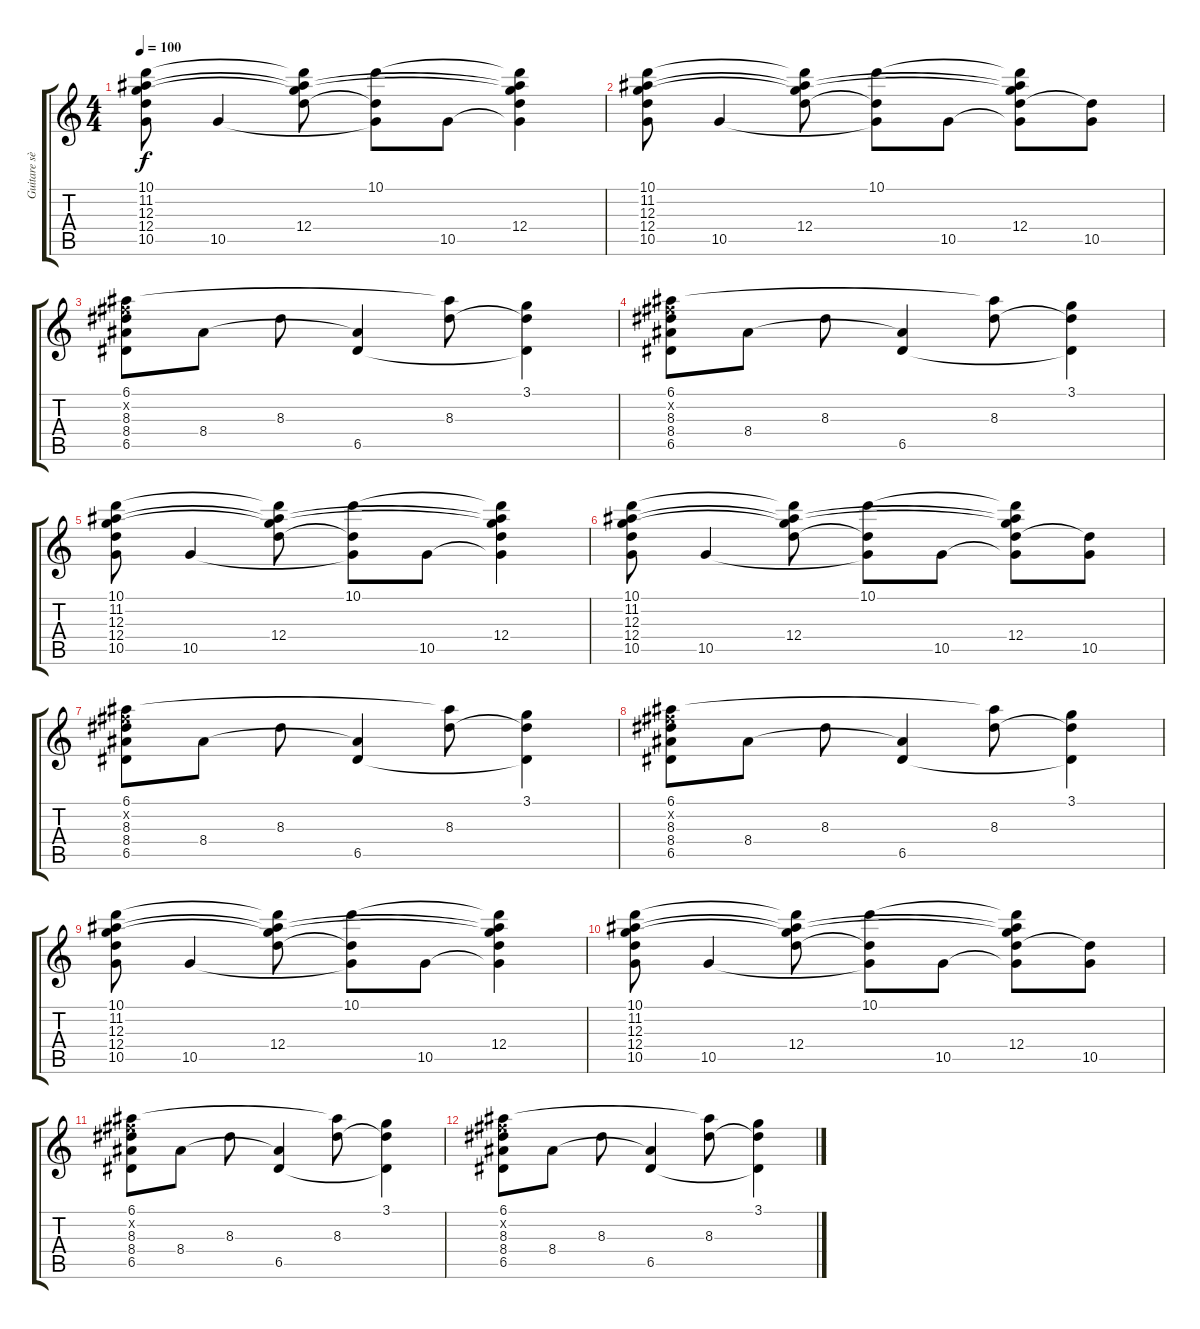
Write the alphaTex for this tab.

\track ("Guitare sèche solo" "Guitare sè") {instrument acousticguitarnylon}
\staff {score tabs}
\tuning (E4 B3 G3 D3 A2 E2) {hide}
\ts (4 4)
\tempo 100
\clef g2
\ks c
(10.1 11.2 12.3 12.4 10.5).8{dy f} 10.5.4 (10.1{t} 11.2{t} 12.3{t} 12.4).8 (10.1 12.4{t} 10.5{t}).8 10.5.8 (10.1{t} 11.2{t} 12.3{t} 12.4 10.5{t}).4 |
(10.1 11.2 12.3 12.4 10.5).8 10.5.4 (10.1{t} 11.2{t} 12.3{t} 12.4).8 (10.1 12.4{t} 10.5{t}).8 10.5.8 (10.1{t} 11.2{t} 12.3{t} 12.4 10.5{t}).8 (12.4{t} 10.5).8 |
(6.1 7.2{x} 8.3 8.4 6.5).8 8.4.8 8.3.8 (8.4{t} 6.5).4 (6.1{t} 8.3).8 (3.1 8.3{t} 6.5{t}).4 |
(6.1 7.2{x} 8.3 8.4 6.5).8 8.4.8 8.3.8 (8.4{t} 6.5).4 (6.1{t} 8.3).8 (3.1 8.3{t} 6.5{t}).4 |
(10.1 11.2 12.3 12.4 10.5).8 10.5.4 (10.1{t} 11.2{t} 12.3{t} 12.4).8 (10.1 12.4{t} 10.5{t}).8 10.5.8 (10.1{t} 11.2{t} 12.3{t} 12.4 10.5{t}).4 |
(10.1 11.2 12.3 12.4 10.5).8 10.5.4 (10.1{t} 11.2{t} 12.3{t} 12.4).8 (10.1 12.4{t} 10.5{t}).8 10.5.8 (10.1{t} 11.2{t} 12.3{t} 12.4 10.5{t}).8 (12.4{t} 10.5).8 |
(6.1 7.2{x} 8.3 8.4 6.5).8 8.4.8 8.3.8 (8.4{t} 6.5).4 (6.1{t} 8.3).8 (3.1 8.3{t} 6.5{t}).4 |
(6.1 7.2{x} 8.3 8.4 6.5).8 8.4.8 8.3.8 (8.4{t} 6.5).4 (6.1{t} 8.3).8 (3.1 8.3{t} 6.5{t}).4 |
(10.1 11.2 12.3 12.4 10.5).8 10.5.4 (10.1{t} 11.2{t} 12.3{t} 12.4).8 (10.1 12.4{t} 10.5{t}).8 10.5.8 (10.1{t} 11.2{t} 12.3{t} 12.4 10.5{t}).4 |
(10.1 11.2 12.3 12.4 10.5).8 10.5.4 (10.1{t} 11.2{t} 12.3{t} 12.4).8 (10.1 12.4{t} 10.5{t}).8 10.5.8 (10.1{t} 11.2{t} 12.3{t} 12.4 10.5{t}).8 (12.4{t} 10.5).8 |
(6.1 7.2{x} 8.3 8.4 6.5).8 8.4.8 8.3.8 (8.4{t} 6.5).4 (6.1{t} 8.3).8 (3.1 8.3{t} 6.5{t}).4 |
(6.1 7.2{x} 8.3 8.4 6.5).8 8.4.8 8.3.8 (8.4{t} 6.5).4 (6.1{t} 8.3).8 (3.1 8.3{t} 6.5{t}).4
